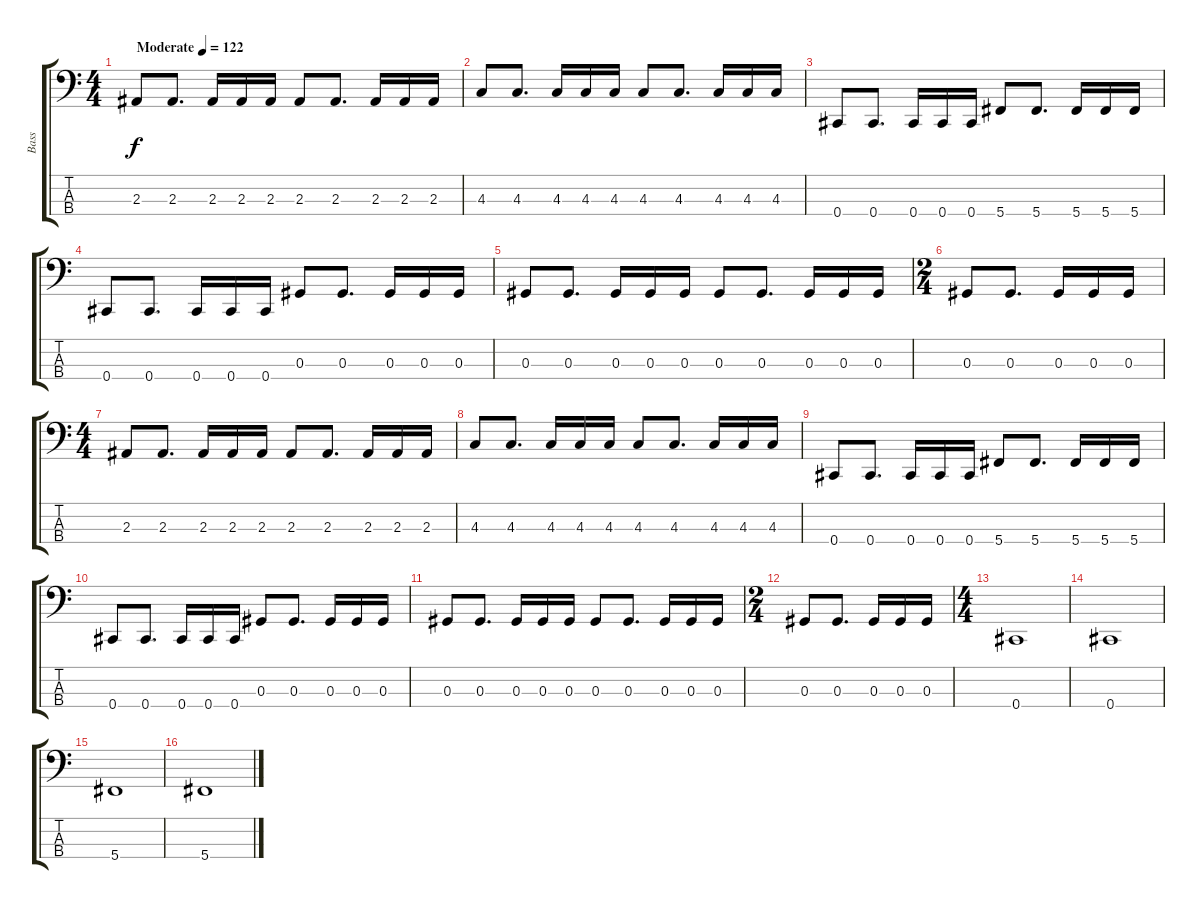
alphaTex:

\track ("Bass" "Bass") {instrument acousticbass}
\staff {score tabs}
\tuning (Ab2 Db2 Ab1 Db1) {hide}
\ts (4 4)
\tempo (122 "Moderate")
\clef f4
\ks c
2.3.8{dy f instrument acousticbass} 2.3.8{d} 2.3.16 2.3.16 2.3.16 2.3.8 2.3.8{d} 2.3.16 2.3.16 2.3.16 |
4.3.8 4.3.8{d} 4.3.16 4.3.16 4.3.16 4.3.8 4.3.8{d} 4.3.16 4.3.16 4.3.16 |
0.4.8 0.4.8{d} 0.4.16 0.4.16 0.4.16 5.4.8 5.4.8{d} 5.4.16 5.4.16 5.4.16 |
0.4.8 0.4.8{d} 0.4.16 0.4.16 0.4.16 0.3.8 0.3.8{d} 0.3.16 0.3.16 0.3.16 |
0.3.8 0.3.8{d} 0.3.16 0.3.16 0.3.16 0.3.8 0.3.8{d} 0.3.16 0.3.16 0.3.16 |
\ts (2 4)
0.3.8 0.3.8{d} 0.3.16 0.3.16 0.3.16 |
\ts (4 4)
2.3.8 2.3.8{d} 2.3.16 2.3.16 2.3.16 2.3.8 2.3.8{d} 2.3.16 2.3.16 2.3.16 |
4.3.8 4.3.8{d} 4.3.16 4.3.16 4.3.16 4.3.8 4.3.8{d} 4.3.16 4.3.16 4.3.16 |
0.4.8 0.4.8{d} 0.4.16 0.4.16 0.4.16 5.4.8 5.4.8{d} 5.4.16 5.4.16 5.4.16 |
0.4.8 0.4.8{d} 0.4.16 0.4.16 0.4.16 0.3.8 0.3.8{d} 0.3.16 0.3.16 0.3.16 |
0.3.8 0.3.8{d} 0.3.16 0.3.16 0.3.16 0.3.8 0.3.8{d} 0.3.16 0.3.16 0.3.16 |
\ts (2 4)
0.3.8 0.3.8{d} 0.3.16 0.3.16 0.3.16 |
\ts (4 4)
0.4.1 |
0.4.1 |
5.4.1 |
5.4.1
